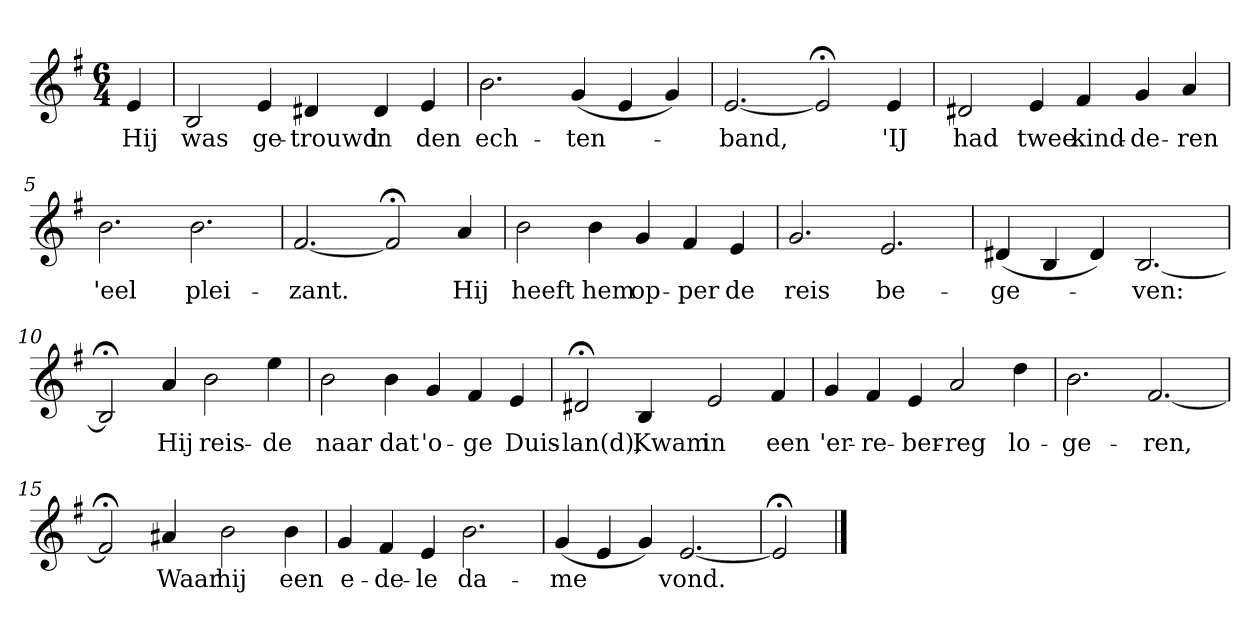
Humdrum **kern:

**kern	**text
*part1	*part1
*staff1	*staff1
*k[f#]	*
*e:	*
*M6/4	*
*MM120	*
=	=
4e	Hij
=1	=1
2B	was
4e	ge-
4d#X	-trouwd
4d#	in
4e	den
=2	=2
2.b	ech-
(4g	-ten-
4e	.
4g)	.
=3	=3
[2.e	-band,
2e;<]	.
4e	'IJ
=4	=4
2d#X	had
4e	twee
4f#	kind-
4g	-de-
4a	-ren
=5	=5
2.b	'eel
2.b	plei-
=6	=6
[2.f#	-zant.
2f#;<]	.
4a	Hij
=7	=7
2b	heeft
4b	hem
4g	op-
4f#	-per
4e	de
=8	=8
2.g	reis
2.e	be-
=9	=9
(4d#X	-ge-
4B	.
4d#)	.
[2.B	-ven:
=10	=10
2B;<]	.
4a	Hij
2b	reis-
4ee	-de
=11	=11
2b	naar
4b	dat
4g	'o-
4f#	-ge
4e	Duis-
=12	=12
2d#X;<	-lan(d),
4B	Kwam
2e	in
4f#	een
=13	=13
4g	'er-
4f#	-re-
4e	-ber-
2a	-reg
4dd	lo-
=14	=14
2.b	-ge-
[2.f#	-ren,
=15	=15
2f#;<]	.
4a#X	Waar
2b	hij
4b	een
=16	=16
4g	e-
4f#	-de-
4e	-le
2.b	da-
=17	=17
(4g	-me
4e	.
4g)	.
[2.e	vond.
=18	=18
2e;<]	.
==	==
*-	*-
